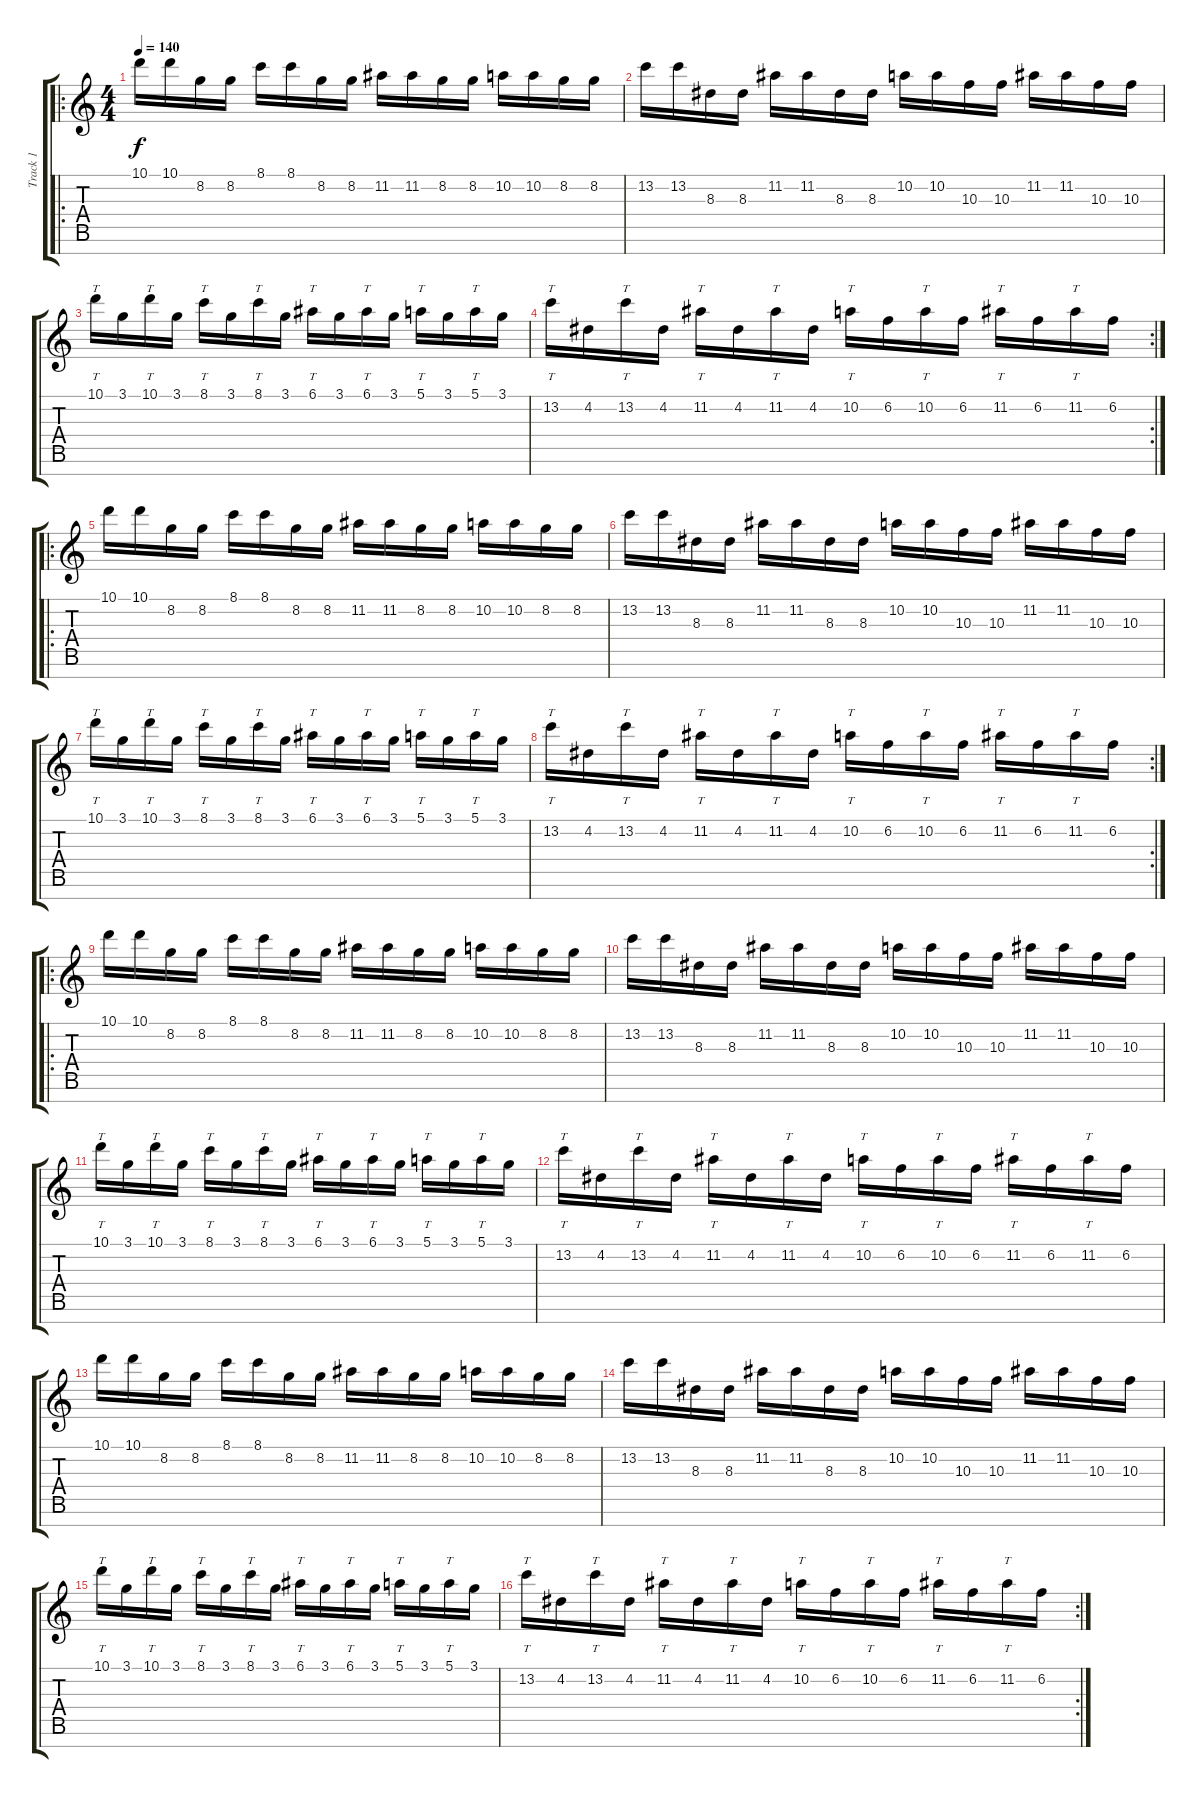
\track ("Track 1" "Track 1") {instrument distortionguitar}
\staff {score tabs}
\tuning (E4 B3 G3 D3 A2 E2 B1) {hide}
\ro
\ts (4 4)
\tempo 140
\clef g2
\ks c
10.1.16{dy f instrument distortionguitar} 10.1.16 8.2.16 8.2.16 8.1.16 8.1.16 8.2.16 8.2.16 11.2.16 11.2.16 8.2.16 8.2.16 10.2.16 10.2.16 8.2.16 8.2.16 |
13.2.16 13.2.16 8.3.16 8.3.16 11.2.16 11.2.16 8.3.16 8.3.16 10.2.16 10.2.16 10.3.16 10.3.16 11.2.16 11.2.16 10.3.16 10.3.16 |
10.1.16{tt} 3.1.16 10.1.16{tt} 3.1.16 8.1.16{tt} 3.1.16 8.1.16{tt} 3.1.16 6.1.16{tt} 3.1.16 6.1.16{tt} 3.1.16 5.1.16{tt} 3.1.16 5.1.16{tt} 3.1.16 |
\rc 2
13.2.16{tt} 4.2.16 13.2.16{tt} 4.2.16 11.2.16{tt} 4.2.16 11.2.16{tt} 4.2.16 10.2.16{tt} 6.2.16 10.2.16{tt} 6.2.16 11.2.16{tt} 6.2.16 11.2.16{tt} 6.2.16 |
\ro
10.1.16 10.1.16 8.2.16 8.2.16 8.1.16 8.1.16 8.2.16 8.2.16 11.2.16 11.2.16 8.2.16 8.2.16 10.2.16 10.2.16 8.2.16 8.2.16 |
13.2.16 13.2.16 8.3.16 8.3.16 11.2.16 11.2.16 8.3.16 8.3.16 10.2.16 10.2.16 10.3.16 10.3.16 11.2.16 11.2.16 10.3.16 10.3.16 |
10.1.16{tt} 3.1.16 10.1.16{tt} 3.1.16 8.1.16{tt} 3.1.16 8.1.16{tt} 3.1.16 6.1.16{tt} 3.1.16 6.1.16{tt} 3.1.16 5.1.16{tt} 3.1.16 5.1.16{tt} 3.1.16 |
\rc 2
13.2.16{tt} 4.2.16 13.2.16{tt} 4.2.16 11.2.16{tt} 4.2.16 11.2.16{tt} 4.2.16 10.2.16{tt} 6.2.16 10.2.16{tt} 6.2.16 11.2.16{tt} 6.2.16 11.2.16{tt} 6.2.16 |
\ro
10.1.16 10.1.16 8.2.16 8.2.16 8.1.16 8.1.16 8.2.16 8.2.16 11.2.16 11.2.16 8.2.16 8.2.16 10.2.16 10.2.16 8.2.16 8.2.16 |
13.2.16 13.2.16 8.3.16 8.3.16 11.2.16 11.2.16 8.3.16 8.3.16 10.2.16 10.2.16 10.3.16 10.3.16 11.2.16 11.2.16 10.3.16 10.3.16 |
10.1.16{tt} 3.1.16 10.1.16{tt} 3.1.16 8.1.16{tt} 3.1.16 8.1.16{tt} 3.1.16 6.1.16{tt} 3.1.16 6.1.16{tt} 3.1.16 5.1.16{tt} 3.1.16 5.1.16{tt} 3.1.16 |
13.2.16{tt} 4.2.16 13.2.16{tt} 4.2.16 11.2.16{tt} 4.2.16 11.2.16{tt} 4.2.16 10.2.16{tt} 6.2.16 10.2.16{tt} 6.2.16 11.2.16{tt} 6.2.16 11.2.16{tt} 6.2.16 |
10.1.16 10.1.16 8.2.16 8.2.16 8.1.16 8.1.16 8.2.16 8.2.16 11.2.16 11.2.16 8.2.16 8.2.16 10.2.16 10.2.16 8.2.16 8.2.16 |
13.2.16 13.2.16 8.3.16 8.3.16 11.2.16 11.2.16 8.3.16 8.3.16 10.2.16 10.2.16 10.3.16 10.3.16 11.2.16 11.2.16 10.3.16 10.3.16 |
10.1.16{tt} 3.1.16 10.1.16{tt} 3.1.16 8.1.16{tt} 3.1.16 8.1.16{tt} 3.1.16 6.1.16{tt} 3.1.16 6.1.16{tt} 3.1.16 5.1.16{tt} 3.1.16 5.1.16{tt} 3.1.16 |
\rc 2
13.2.16{tt} 4.2.16 13.2.16{tt} 4.2.16 11.2.16{tt} 4.2.16 11.2.16{tt} 4.2.16 10.2.16{tt} 6.2.16 10.2.16{tt} 6.2.16 11.2.16{tt} 6.2.16 11.2.16{tt} 6.2.16
